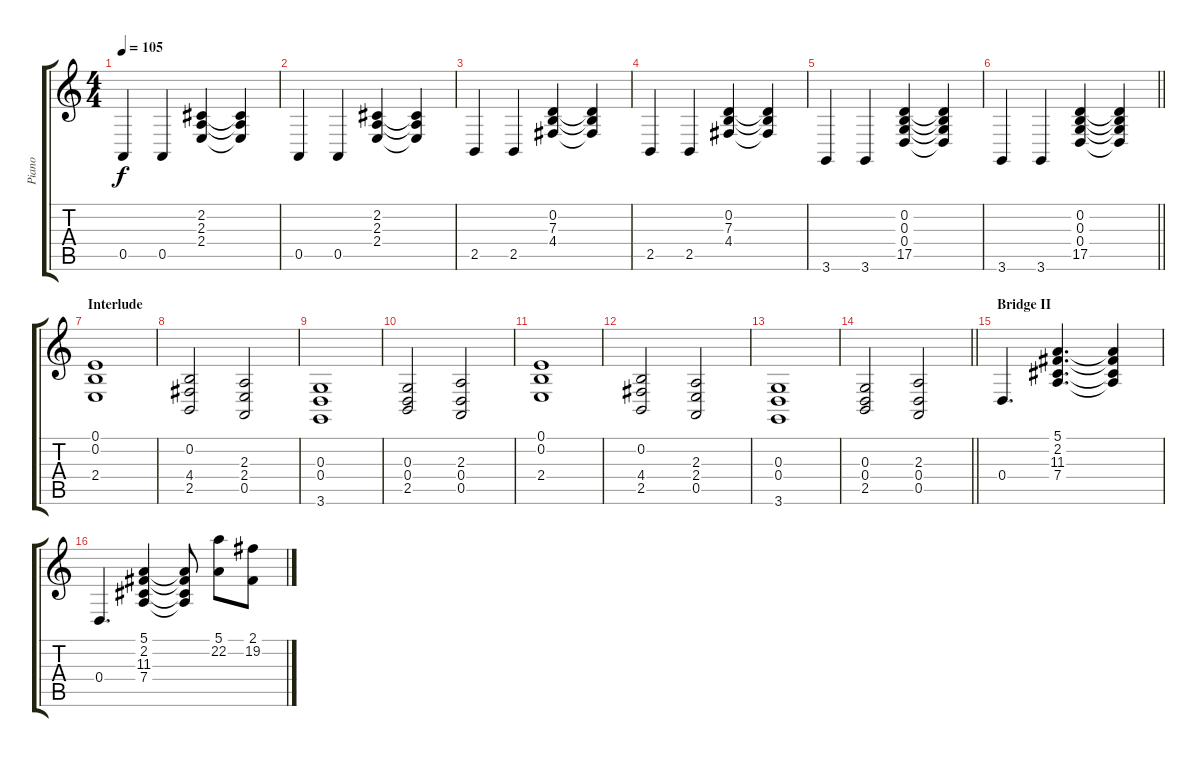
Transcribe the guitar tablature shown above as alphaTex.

\track ("Piano" "Piano") {instrument brightacousticpiano}
\staff {score tabs}
\tuning (E4 B3 G3 D3 A2 E2) {hide}
\ts (4 4)
\tempo 105
\clef g2
\ks c
0.5.4{dy f} 0.5.4 (2.2 2.3 2.4).4 (2.2{t} 2.3{t} 2.4{t}).4 |
0.5.4 0.5.4 (2.2 2.3 2.4).4 (2.2{t} 2.3{t} 2.4{t}).4 |
2.5.4 2.5.4 (0.2 7.3 4.4).4 (0.2{t} 7.3{t} 4.4{t}).4 |
2.5.4 2.5.4 (0.2 7.3 4.4).4 (0.2{t} 7.3{t} 4.4{t}).4 |
3.6.4 3.6.4 (0.2 0.3 0.4 17.5).4 (0.2{t} 0.3{t} 0.4{t} 17.5{t}).4 |
\barLineRight lightlight
3.6.4 3.6.4 (0.2 0.3 0.4 17.5).4 (0.2{t} 0.3{t} 0.4{t} 17.5{t}).4 |
\section ("" "Interlude")
(0.1 0.2 2.4).1 |
(0.2 4.4 2.5).2 (2.3 2.4 0.5).2 |
(0.3 0.4 3.6).1 |
(0.3 0.4 2.5).2 (2.3 0.4 0.5).2 |
(0.1 0.2 2.4).1 |
(0.2 4.4 2.5).2 (2.3 2.4 0.5).2 |
(0.3 0.4 3.6).1 |
\barLineRight lightlight
(0.3 0.4 2.5).2 (2.3 0.4 0.5).2 |
\section ("" "Bridge II")
0.4.4{d} (5.1 2.2 11.3 7.4).4{d} (5.1{t} 2.2{t} 11.3{t} 7.4{t}).4 |
0.4.4{d} (5.1 2.2 11.3 7.4).4 (5.1{t} 2.2{t} 11.3{t} 7.4{t}).8 (5.1 22.2).8 (2.1 19.2).8
